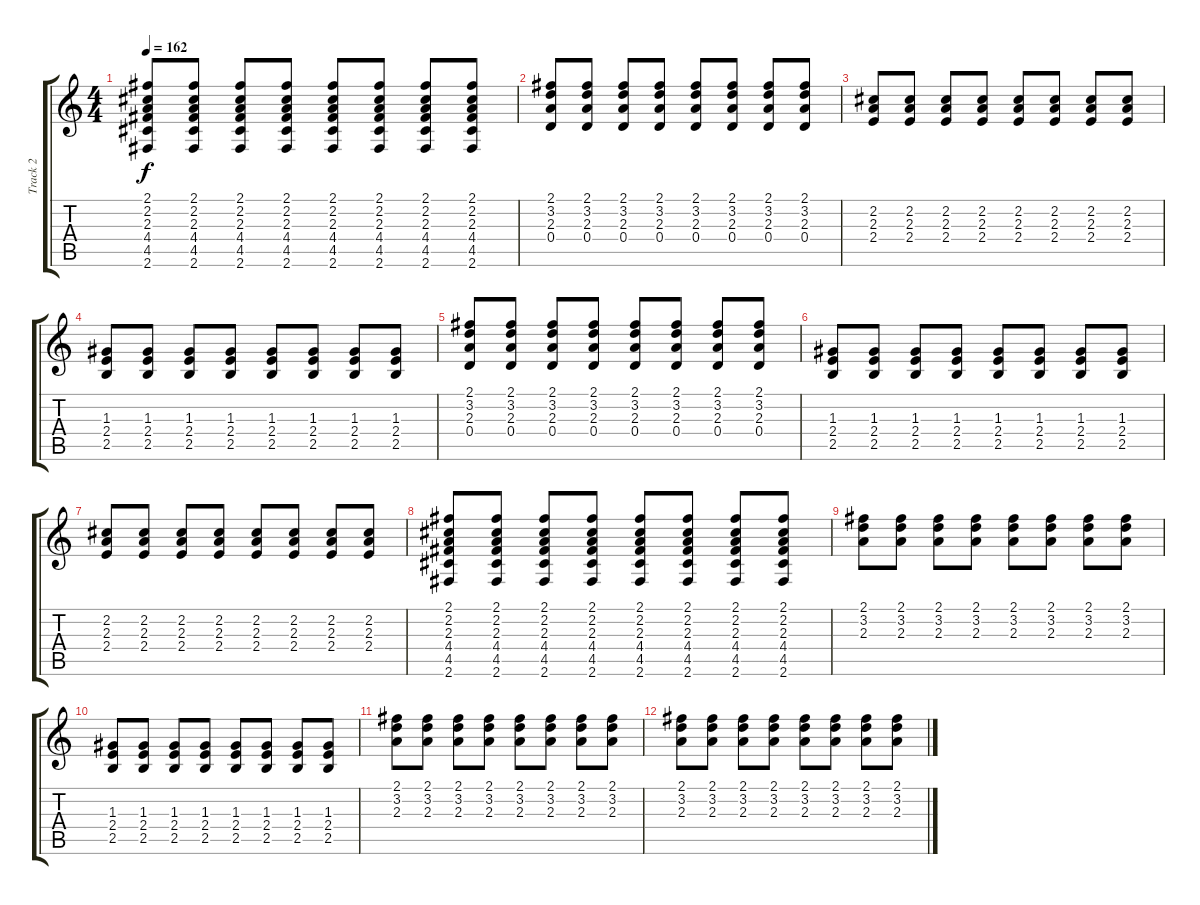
\track ("Track 2" "Track 2") {instrument electricguitarclean}
\staff {score tabs}
\tuning (E4 B3 G3 D3 A2 E2) {hide}
\ts (4 4)
\tempo 162
\clef g2
\ks c
(2.1 2.2 2.3 4.4 4.5 2.6).8{dy f} (2.1 2.2 2.3 4.4 4.5 2.6).8 (2.1 2.2 2.3 4.4 4.5 2.6).8 (2.1 2.2 2.3 4.4 4.5 2.6).8 (2.1 2.2 2.3 4.4 4.5 2.6).8 (2.1 2.2 2.3 4.4 4.5 2.6).8 (2.1 2.2 2.3 4.4 4.5 2.6).8 (2.1 2.2 2.3 4.4 4.5 2.6).8 |
(2.1 3.2 2.3 0.4).8 (2.1 3.2 2.3 0.4).8 (2.1 3.2 2.3 0.4).8 (2.1 3.2 2.3 0.4).8 (2.1 3.2 2.3 0.4).8 (2.1 3.2 2.3 0.4).8 (2.1 3.2 2.3 0.4).8 (2.1 3.2 2.3 0.4).8 |
(2.2 2.3 2.4).8 (2.2 2.3 2.4).8 (2.2 2.3 2.4).8 (2.2 2.3 2.4).8 (2.2 2.3 2.4).8 (2.2 2.3 2.4).8 (2.2 2.3 2.4).8 (2.2 2.3 2.4).8 |
(1.3 2.4 2.5).8 (1.3 2.4 2.5).8 (1.3 2.4 2.5).8 (1.3 2.4 2.5).8 (1.3 2.4 2.5).8 (1.3 2.4 2.5).8 (1.3 2.4 2.5).8 (1.3 2.4 2.5).8 |
(2.1 3.2 2.3 0.4).8 (2.1 3.2 2.3 0.4).8 (2.1 3.2 2.3 0.4).8 (2.1 3.2 2.3 0.4).8 (2.1 3.2 2.3 0.4).8 (2.1 3.2 2.3 0.4).8 (2.1 3.2 2.3 0.4).8 (2.1 3.2 2.3 0.4).8 |
(1.3 2.4 2.5).8 (1.3 2.4 2.5).8 (1.3 2.4 2.5).8 (1.3 2.4 2.5).8 (1.3 2.4 2.5).8 (1.3 2.4 2.5).8 (1.3 2.4 2.5).8 (1.3 2.4 2.5).8 |
(2.2 2.3 2.4).8 (2.2 2.3 2.4).8 (2.2 2.3 2.4).8 (2.2 2.3 2.4).8 (2.2 2.3 2.4).8 (2.2 2.3 2.4).8 (2.2 2.3 2.4).8 (2.2 2.3 2.4).8 |
(2.1 2.2 2.3 4.4 4.5 2.6).8 (2.1 2.2 2.3 4.4 4.5 2.6).8 (2.1 2.2 2.3 4.4 4.5 2.6).8 (2.1 2.2 2.3 4.4 4.5 2.6).8 (2.1 2.2 2.3 4.4 4.5 2.6).8 (2.1 2.2 2.3 4.4 4.5 2.6).8 (2.1 2.2 2.3 4.4 4.5 2.6).8 (2.1 2.2 2.3 4.4 4.5 2.6).8 |
(2.1 3.2 2.3).8 (2.1 3.2 2.3).8 (2.1 3.2 2.3).8 (2.1 3.2 2.3).8 (2.1 3.2 2.3).8 (2.1 3.2 2.3).8 (2.1 3.2 2.3).8 (2.1 3.2 2.3).8 |
(1.3 2.4 2.5).8 (1.3 2.4 2.5).8 (1.3 2.4 2.5).8 (1.3 2.4 2.5).8 (1.3 2.4 2.5).8 (1.3 2.4 2.5).8 (1.3 2.4 2.5).8 (1.3 2.4 2.5).8 |
(2.1 3.2 2.3).8 (2.1 3.2 2.3).8 (2.1 3.2 2.3).8 (2.1 3.2 2.3).8 (2.1 3.2 2.3).8 (2.1 3.2 2.3).8 (2.1 3.2 2.3).8 (2.1 3.2 2.3).8 |
(2.1 3.2 2.3).8 (2.1 3.2 2.3).8 (2.1 3.2 2.3).8 (2.1 3.2 2.3).8 (2.1 3.2 2.3).8 (2.1 3.2 2.3).8 (2.1 3.2 2.3).8 (2.1 3.2 2.3).8
